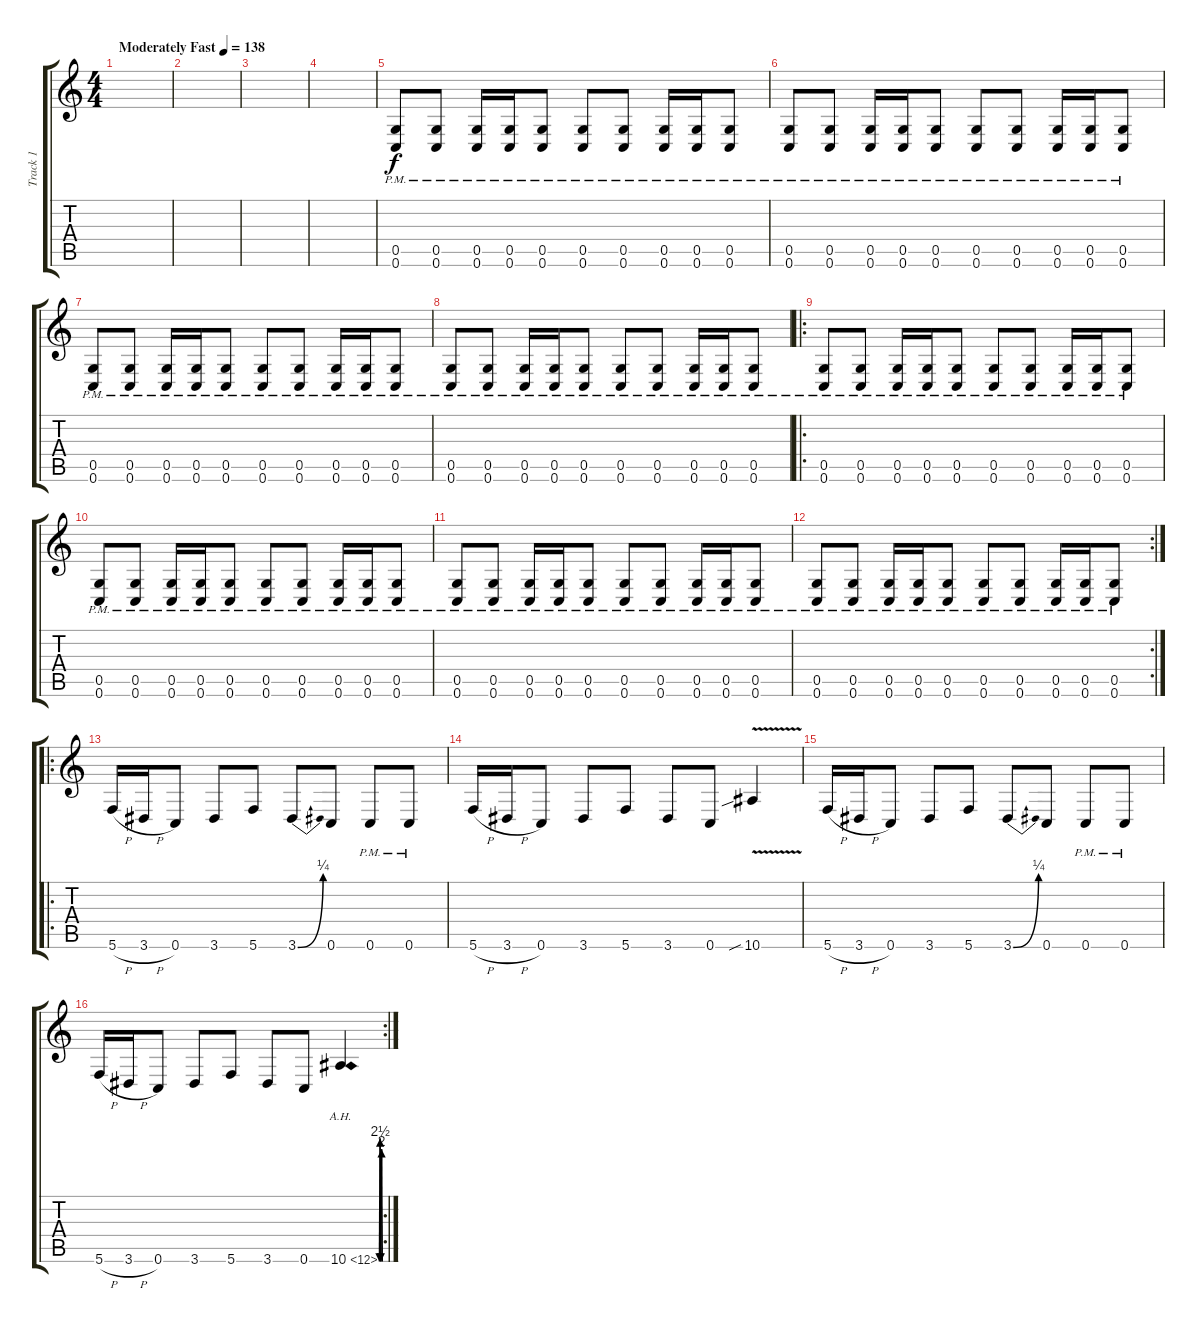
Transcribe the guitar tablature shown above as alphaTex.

\track ("Track 1" "Track 1") {instrument overdrivenguitar}
\staff {score tabs}
\tuning (D4 A3 F3 C3 G2 C2) {hide}
\ts (4 4)
\tempo (138 "Moderately Fast")
\clef g2
\ks c
|
|
|
|
(0.5{pm} 0.6{pm}).8 (0.5{pm} 0.6{pm}).8 (0.5{pm} 0.6{pm}).16 (0.5{pm} 0.6{pm}).16 (0.5{pm} 0.6{pm}).8 (0.5{pm} 0.6{pm}).8 (0.5{pm} 0.6{pm}).8 (0.5{pm} 0.6{pm}).16 (0.5{pm} 0.6{pm}).16 (0.5{pm} 0.6{pm}).8 |
(0.5{pm} 0.6{pm}).8 (0.5{pm} 0.6{pm}).8 (0.5{pm} 0.6{pm}).16 (0.5{pm} 0.6{pm}).16 (0.5{pm} 0.6{pm}).8 (0.5{pm} 0.6{pm}).8 (0.5{pm} 0.6{pm}).8 (0.5{pm} 0.6{pm}).16 (0.5{pm} 0.6{pm}).16 (0.5{pm} 0.6{pm}).8 |
(0.5{pm} 0.6{pm}).8 (0.5{pm} 0.6{pm}).8 (0.5{pm} 0.6{pm}).16 (0.5{pm} 0.6{pm}).16 (0.5{pm} 0.6{pm}).8 (0.5{pm} 0.6{pm}).8 (0.5{pm} 0.6{pm}).8 (0.5{pm} 0.6{pm}).16 (0.5{pm} 0.6{pm}).16 (0.5{pm} 0.6{pm}).8 |
(0.5{pm} 0.6{pm}).8 (0.5{pm} 0.6{pm}).8 (0.5{pm} 0.6{pm}).16 (0.5{pm} 0.6{pm}).16 (0.5{pm} 0.6{pm}).8 (0.5{pm} 0.6{pm}).8 (0.5{pm} 0.6{pm}).8 (0.5{pm} 0.6{pm}).16 (0.5{pm} 0.6{pm}).16 (0.5{pm} 0.6{pm}).8 |
\ro
(0.5{pm} 0.6{pm}).8 (0.5{pm} 0.6{pm}).8 (0.5{pm} 0.6{pm}).16 (0.5{pm} 0.6{pm}).16 (0.5{pm} 0.6{pm}).8 (0.5{pm} 0.6{pm}).8 (0.5{pm} 0.6{pm}).8 (0.5{pm} 0.6{pm}).16 (0.5{pm} 0.6{pm}).16 (0.5{pm} 0.6{pm}).8 |
(0.5{pm} 0.6{pm}).8 (0.5{pm} 0.6{pm}).8 (0.5{pm} 0.6{pm}).16 (0.5{pm} 0.6{pm}).16 (0.5{pm} 0.6{pm}).8 (0.5{pm} 0.6{pm}).8 (0.5{pm} 0.6{pm}).8 (0.5{pm} 0.6{pm}).16 (0.5{pm} 0.6{pm}).16 (0.5{pm} 0.6{pm}).8 |
(0.5{pm} 0.6{pm}).8 (0.5{pm} 0.6{pm}).8 (0.5{pm} 0.6{pm}).16 (0.5{pm} 0.6{pm}).16 (0.5{pm} 0.6{pm}).8 (0.5{pm} 0.6{pm}).8 (0.5{pm} 0.6{pm}).8 (0.5{pm} 0.6{pm}).16 (0.5{pm} 0.6{pm}).16 (0.5{pm} 0.6{pm}).8 |
\rc 2
(0.5{pm} 0.6{pm}).8 (0.5{pm} 0.6{pm}).8 (0.5{pm} 0.6{pm}).16 (0.5{pm} 0.6{pm}).16 (0.5{pm} 0.6{pm}).8 (0.5{pm} 0.6{pm}).8 (0.5{pm} 0.6{pm}).8 (0.5{pm} 0.6{pm}).16 (0.5{pm} 0.6{pm}).16 (0.5{pm} 0.6{pm}).8 |
\ro
5.6{h}.16 3.6{h}.16 0.6.8 3.6.8 5.6.8 3.6{be (bend 0 0 60 1)}.8 0.6.8 0.6{pm}.8 0.6{pm}.8 |
5.6{h}.16 3.6{h}.16 0.6.8 3.6.8 5.6.8 3.6.8 0.6.8 10.6{v sib}.4 |
5.6{h}.16 3.6{h}.16 0.6.8 3.6.8 5.6.8 3.6{be (bend 0 0 60 1)}.8 0.6.8 0.6{pm}.8 0.6{pm}.8 |
\rc 2
5.6{h}.16 3.6{h}.16 0.6.8 3.6.8 5.6.8 3.6.8 0.6.8 10.6{be (custom 0 0 15 8 30 0 45 10 60 0) ah 2}.4
